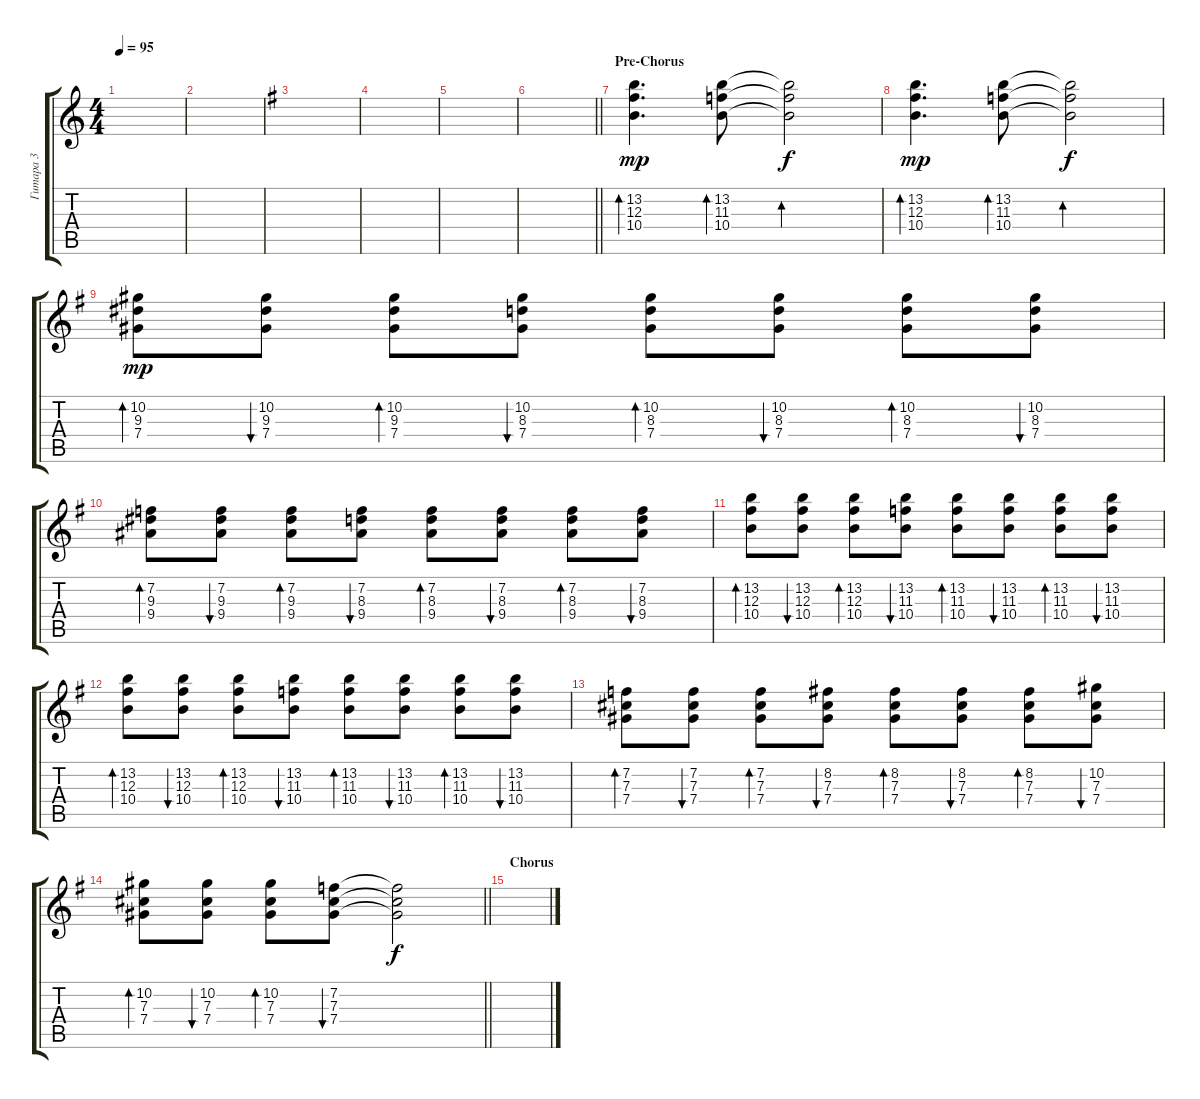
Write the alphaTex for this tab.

\track ("Гитара 3" "Гитара 3") {instrument distortionguitar}
\staff {score tabs}
\tuning (Eb4 Bb3 Gb3 Db3 Ab2 Eb2) {hide}
\ts (4 4)
\tempo 95
\clef g2
\ks aminor
|
|
\ks eminor
|
|
|
\barLineRight lightlight
|
\section ("" "Pre-Chorus")
(13.2 12.3 10.4).4{d bd 30 dy mp} (13.2 11.3 10.4).8{bd 60} (13.2{t} 11.3{t} 10.4{t}).2{bd 30 dy f} |
(13.2 12.3 10.4).4{d bd 30 dy mp} (13.2 11.3 10.4).8{bd 60} (13.2{t} 11.3{t} 10.4{t}).2{bd 30 dy f} |
(10.2 9.3 7.4).8{bd 30 dy mp} (10.2 9.3 7.4).8{bu 30} (10.2 9.3 7.4).8{bd 30} (10.2 8.3 7.4).8{bu 30} (10.2 8.3 7.4).8{bd 30} (10.2 8.3 7.4).8{bu 30} (10.2 8.3 7.4).8{bd 30} (10.2 8.3 7.4).8{bu 30} |
(7.2 9.3 9.4).8{bd 30} (7.2 9.3 9.4).8{bu 30} (7.2 9.3 9.4).8{bd 30} (7.2 8.3 9.4).8{bu 30} (7.2 8.3 9.4).8{bd 30} (7.2 8.3 9.4).8{bu 30} (7.2 8.3 9.4).8{bd 30} (7.2 8.3 9.4).8{bu 30} |
(13.2 12.3 10.4).8{bd 30} (13.2 12.3 10.4).8{bu 30} (13.2 12.3 10.4).8{bd 30} (13.2 11.3 10.4).8{bu 30} (13.2 11.3 10.4).8{bd 30} (13.2 11.3 10.4).8{bu 30} (13.2 11.3 10.4).8{bd 30} (13.2 11.3 10.4).8{bu 30} |
(13.2 12.3 10.4).8{bd 30} (13.2 12.3 10.4).8{bu 30} (13.2 12.3 10.4).8{bd 30} (13.2 11.3 10.4).8{bu 30} (13.2 11.3 10.4).8{bd 30} (13.2 11.3 10.4).8{bu 30} (13.2 11.3 10.4).8{bd 30} (13.2 11.3 10.4).8{bu 30} |
(7.2 7.3 7.4).8{bd 30} (7.2 7.3 7.4).8{bu 30} (7.2 7.3 7.4).8{bd 30} (8.2 7.3 7.4).8{bu 30} (8.2 7.3 7.4).8{bd 30} (8.2 7.3 7.4).8{bu 30} (8.2 7.3 7.4).8{bd 30} (10.2 7.3 7.4).8{bu 30} |
\barLineRight lightlight
(10.2 7.3 7.4).8{bd 30} (10.2 7.3 7.4).8{bu 30} (10.2 7.3 7.4).8{bd 30} (7.2 7.3 7.4).8{bu 30} (7.2{t} 7.3{t} 7.4{t}).2{dy f} |
\section ("" "Chorus")
